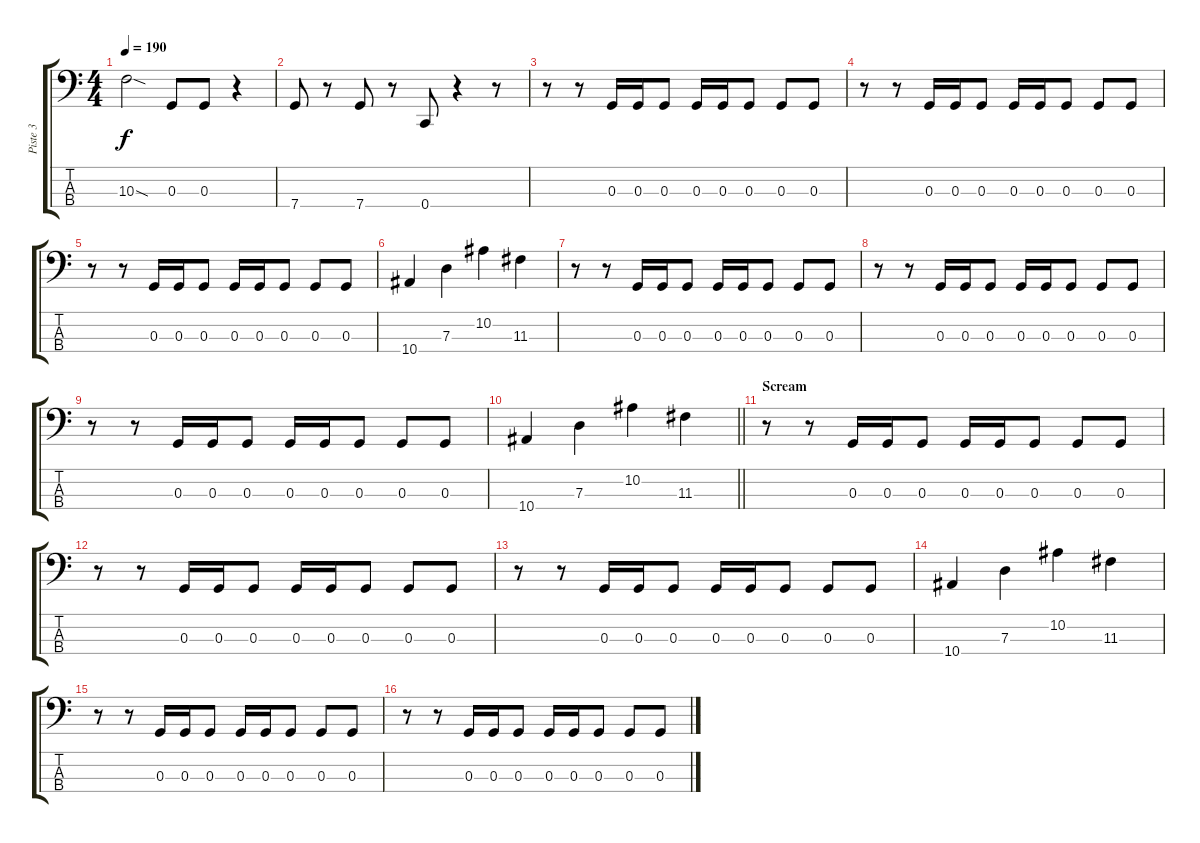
\track ("Piste 3" "Piste 3") {instrument electricbassfinger}
\staff {score tabs}
\tuning (F2 C2 G1 C1) {hide}
\ts (4 4)
\tempo 190
\clef f4
\ks c
10.3{sod}.2{dy f} 0.3.8 0.3.8 r.4 |
7.4.8 r.8 7.4.8 r.8 0.4.8 r.4 r.8 |
r.8 r.8 0.3.16 0.3.16 0.3.8 0.3.16 0.3.16 0.3.8 0.3.8 0.3.8 |
r.8 r.8 0.3.16 0.3.16 0.3.8 0.3.16 0.3.16 0.3.8 0.3.8 0.3.8 |
r.8 r.8 0.3.16 0.3.16 0.3.8 0.3.16 0.3.16 0.3.8 0.3.8 0.3.8 |
10.4.4 7.3.4 10.2.4 11.3.4 |
r.8 r.8 0.3.16 0.3.16 0.3.8 0.3.16 0.3.16 0.3.8 0.3.8 0.3.8 |
r.8 r.8 0.3.16 0.3.16 0.3.8 0.3.16 0.3.16 0.3.8 0.3.8 0.3.8 |
r.8 r.8 0.3.16 0.3.16 0.3.8 0.3.16 0.3.16 0.3.8 0.3.8 0.3.8 |
\barLineRight lightlight
10.4.4 7.3.4 10.2.4 11.3.4 |
\section ("" "Scream")
r.8 r.8 0.3.16 0.3.16 0.3.8 0.3.16 0.3.16 0.3.8 0.3.8 0.3.8 |
r.8 r.8 0.3.16 0.3.16 0.3.8 0.3.16 0.3.16 0.3.8 0.3.8 0.3.8 |
r.8 r.8 0.3.16 0.3.16 0.3.8 0.3.16 0.3.16 0.3.8 0.3.8 0.3.8 |
10.4.4 7.3.4 10.2.4 11.3.4 |
r.8 r.8 0.3.16 0.3.16 0.3.8 0.3.16 0.3.16 0.3.8 0.3.8 0.3.8 |
r.8 r.8 0.3.16 0.3.16 0.3.8 0.3.16 0.3.16 0.3.8 0.3.8 0.3.8
